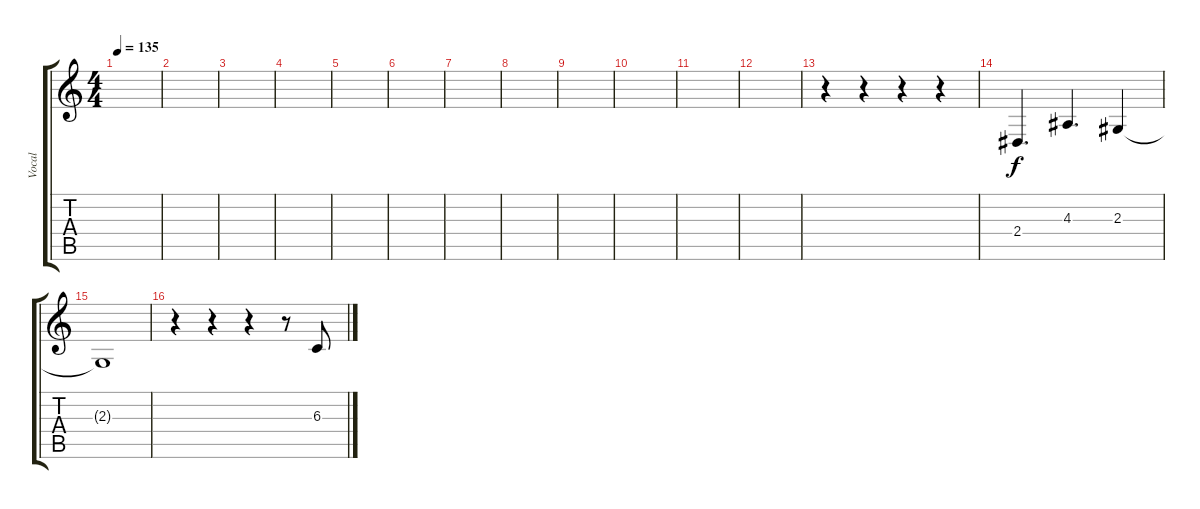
\track ("Vocal" "Vocal") {instrument clarinet}
\staff {score tabs}
\tuning (Eb4 Bb3 Gb3 Db3 Ab2 Eb2) {hide}
\ts (4 4)
\tempo 135
\clef g2
\ks c
|
|
|
|
|
|
|
|
|
|
|
|
r.4 r.4 r.4 r.4 |
2.4.4{d} 4.3.4{d} 2.3.4 |
2.3{t}.1 |
r.4 r.4 r.4 r.8 6.3.8
